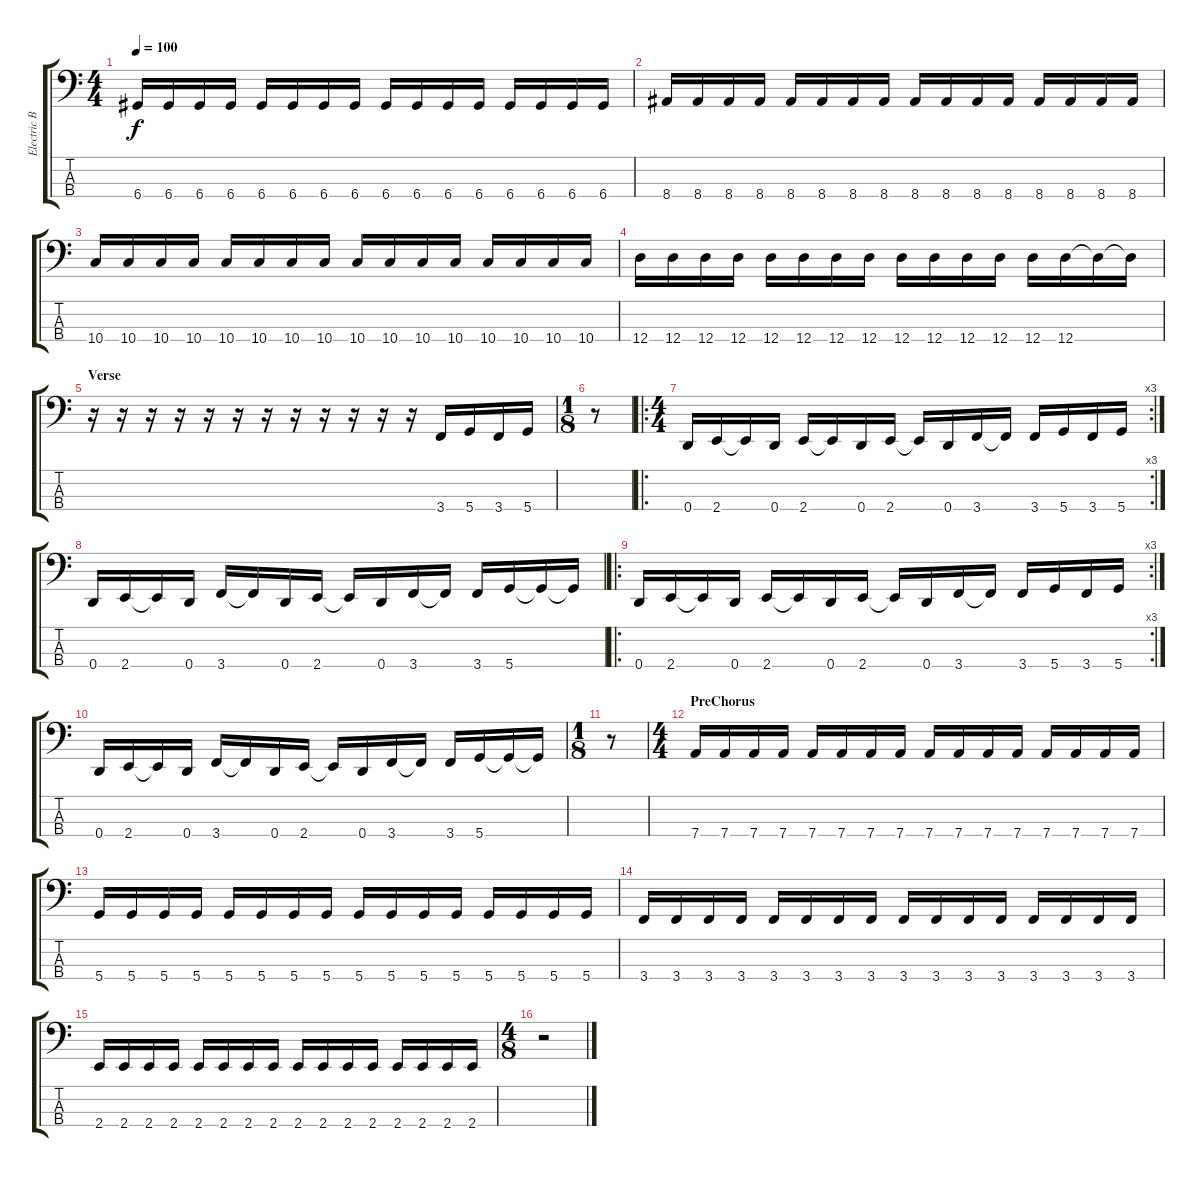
\track ("Electric Bass" "Electric B") {instrument electricbassfinger}
\staff {score tabs}
\tuning (G2 D2 A1 D1) {hide}
\ts (4 4)
\tempo 100
\clef f4
\ks c
6.4.16{dy f} 6.4.16 6.4.16 6.4.16 6.4.16 6.4.16 6.4.16 6.4.16 6.4.16 6.4.16 6.4.16 6.4.16 6.4.16 6.4.16 6.4.16 6.4.16 |
8.4.16 8.4.16 8.4.16 8.4.16 8.4.16 8.4.16 8.4.16 8.4.16 8.4.16 8.4.16 8.4.16 8.4.16 8.4.16 8.4.16 8.4.16 8.4.16 |
10.4.16 10.4.16 10.4.16 10.4.16 10.4.16 10.4.16 10.4.16 10.4.16 10.4.16 10.4.16 10.4.16 10.4.16 10.4.16 10.4.16 10.4.16 10.4.16 |
12.4.16 12.4.16 12.4.16 12.4.16 12.4.16 12.4.16 12.4.16 12.4.16 12.4.16 12.4.16 12.4.16 12.4.16 12.4.16 12.4.16 12.4{t}.16 12.4{t}.16 |
\section ("" "Verse")
r.16 r.16 r.16 r.16 r.16 r.16 r.16 r.16 r.16 r.16 r.16 r.16 3.4.16 5.4.16 3.4.16 5.4.16 |
\ts (1 8)
r.8 |
\ro
\rc 3
\ts (4 4)
0.4.16 2.4.16 2.4{t}.16 0.4.16 2.4.16 2.4{t}.16 0.4.16 2.4.16 2.4{t}.16 0.4.16 3.4.16 3.4{t}.16 3.4.16 5.4.16 3.4.16 5.4.16 |
0.4.16 2.4.16 2.4{t}.16 0.4.16 3.4.16 3.4{t}.16 0.4.16 2.4.16 2.4{t}.16 0.4.16 3.4.16 3.4{t}.16 3.4.16 5.4.16 5.4{t}.16 5.4{t}.16 |
\ro
\rc 3
0.4.16 2.4.16 2.4{t}.16 0.4.16 2.4.16 2.4{t}.16 0.4.16 2.4.16 2.4{t}.16 0.4.16 3.4.16 3.4{t}.16 3.4.16 5.4.16 3.4.16 5.4.16 |
0.4.16 2.4.16 2.4{t}.16 0.4.16 3.4.16 3.4{t}.16 0.4.16 2.4.16 2.4{t}.16 0.4.16 3.4.16 3.4{t}.16 3.4.16 5.4.16 5.4{t}.16 5.4{t}.16 |
\ts (1 8)
r.8 |
\ts (4 4)
\section ("" "PreChorus")
7.4.16 7.4.16 7.4.16 7.4.16 7.4.16 7.4.16 7.4.16 7.4.16 7.4.16 7.4.16 7.4.16 7.4.16 7.4.16 7.4.16 7.4.16 7.4.16 |
5.4.16 5.4.16 5.4.16 5.4.16 5.4.16 5.4.16 5.4.16 5.4.16 5.4.16 5.4.16 5.4.16 5.4.16 5.4.16 5.4.16 5.4.16 5.4.16 |
3.4.16 3.4.16 3.4.16 3.4.16 3.4.16 3.4.16 3.4.16 3.4.16 3.4.16 3.4.16 3.4.16 3.4.16 3.4.16 3.4.16 3.4.16 3.4.16 |
2.4.16 2.4.16 2.4.16 2.4.16 2.4.16 2.4.16 2.4.16 2.4.16 2.4.16 2.4.16 2.4.16 2.4.16 2.4.16 2.4.16 2.4.16 2.4.16 |
\ts (4 8)
r.2
